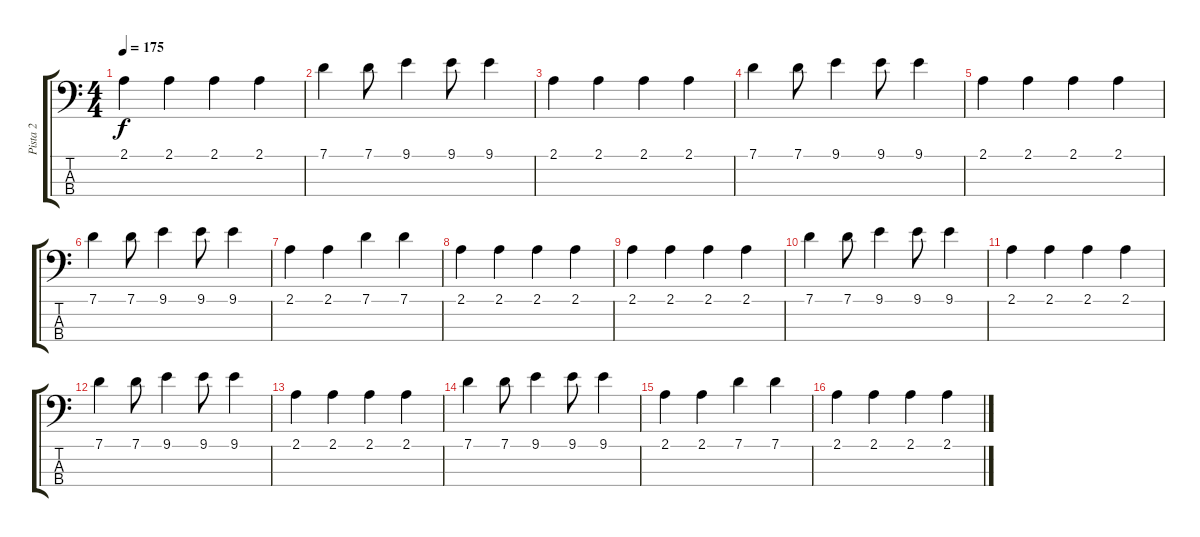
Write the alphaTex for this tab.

\track ("Pista 2" "Pista 2") {instrument electricbassfinger}
\staff {score tabs}
\tuning (G2 D2 A1 E1) {hide}
\ts (4 4)
\tempo 175
\clef f4
\ks c
2.1.4{dy f} 2.1.4 2.1.4 2.1.4 |
7.1.4 7.1.8 9.1.4 9.1.8 9.1.4 |
2.1.4 2.1.4 2.1.4 2.1.4 |
7.1.4 7.1.8 9.1.4 9.1.8 9.1.4 |
2.1.4 2.1.4 2.1.4 2.1.4 |
7.1.4 7.1.8 9.1.4 9.1.8 9.1.4 |
2.1.4 2.1.4 7.1.4 7.1.4 |
2.1.4 2.1.4 2.1.4 2.1.4 |
2.1.4 2.1.4 2.1.4 2.1.4 |
7.1.4 7.1.8 9.1.4 9.1.8 9.1.4 |
2.1.4 2.1.4 2.1.4 2.1.4 |
7.1.4 7.1.8 9.1.4 9.1.8 9.1.4 |
2.1.4 2.1.4 2.1.4 2.1.4 |
7.1.4 7.1.8 9.1.4 9.1.8 9.1.4 |
2.1.4 2.1.4 7.1.4 7.1.4 |
2.1.4 2.1.4 2.1.4 2.1.4
